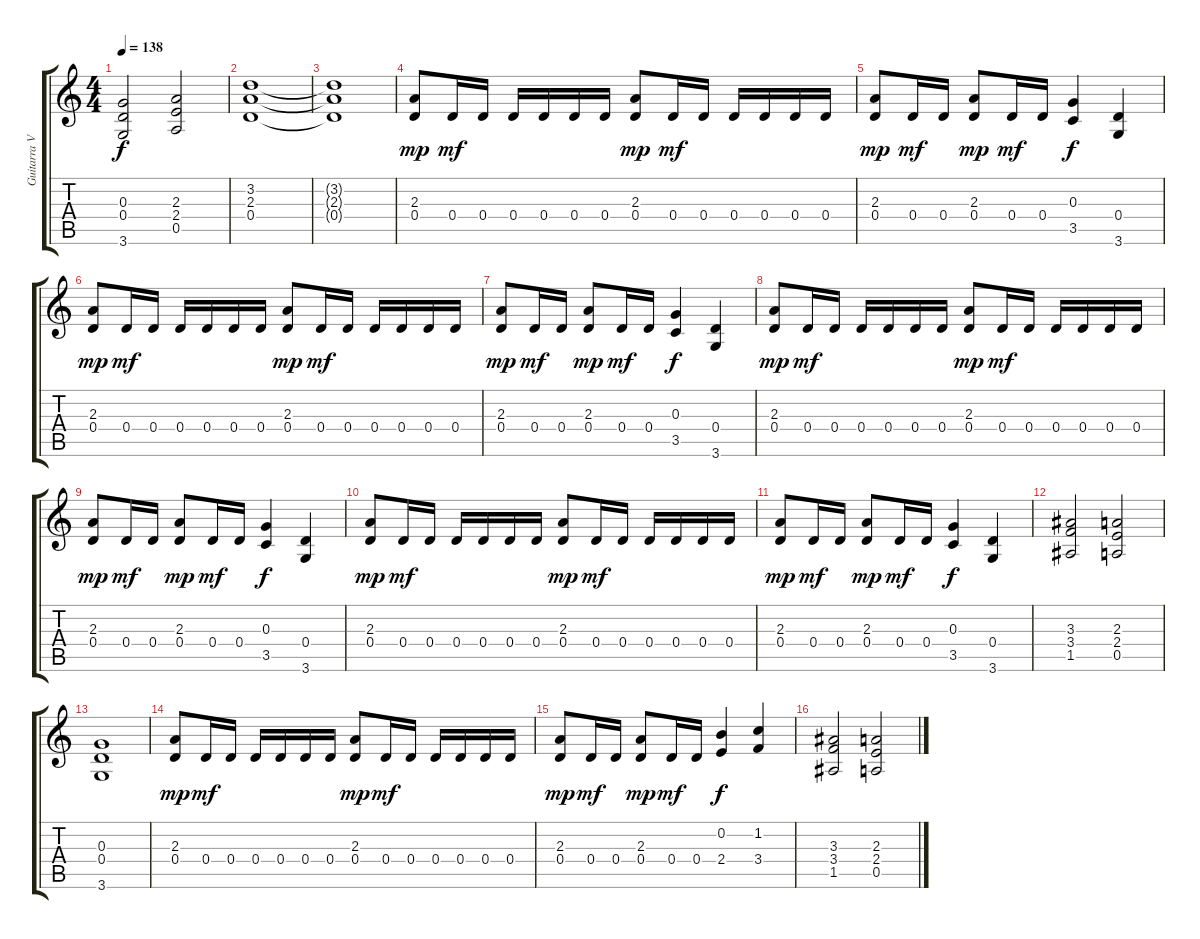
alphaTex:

\track ("Guitarra VI (Dist. Rítmica)" "Guitarra V") {instrument distortionguitar}
\staff {score tabs}
\tuning (E4 B3 G3 D3 A2 E2) {hide}
\ts (4 4)
\tempo 138
\clef g2
\ks c
(0.3 0.4 3.6).2{dy f} (2.3 2.4 0.5).2 |
(3.2 2.3 0.4).1 |
(3.2{t} 2.3{t} 0.4{t}).1 |
(2.3 0.4).8{dy mp} 0.4.16{dy mf} 0.4.16 0.4.16 0.4.16 0.4.16 0.4.16 (2.3 0.4).8{dy mp} 0.4.16{dy mf} 0.4.16 0.4.16 0.4.16 0.4.16 0.4.16 |
(2.3 0.4).8{dy mp} 0.4.16{dy mf} 0.4.16 (2.3 0.4).8{dy mp} 0.4.16{dy mf} 0.4.16 (0.3 3.5).4{dy f} (0.4 3.6).4 |
(2.3 0.4).8{dy mp} 0.4.16{dy mf} 0.4.16 0.4.16 0.4.16 0.4.16 0.4.16 (2.3 0.4).8{dy mp} 0.4.16{dy mf} 0.4.16 0.4.16 0.4.16 0.4.16 0.4.16 |
(2.3 0.4).8{dy mp} 0.4.16{dy mf} 0.4.16 (2.3 0.4).8{dy mp} 0.4.16{dy mf} 0.4.16 (0.3 3.5).4{dy f} (0.4 3.6).4 |
(2.3 0.4).8{dy mp} 0.4.16{dy mf} 0.4.16 0.4.16 0.4.16 0.4.16 0.4.16 (2.3 0.4).8{dy mp} 0.4.16{dy mf} 0.4.16 0.4.16 0.4.16 0.4.16 0.4.16 |
(2.3 0.4).8{dy mp} 0.4.16{dy mf} 0.4.16 (2.3 0.4).8{dy mp} 0.4.16{dy mf} 0.4.16 (0.3 3.5).4{dy f} (0.4 3.6).4 |
(2.3 0.4).8{dy mp} 0.4.16{dy mf} 0.4.16 0.4.16 0.4.16 0.4.16 0.4.16 (2.3 0.4).8{dy mp} 0.4.16{dy mf} 0.4.16 0.4.16 0.4.16 0.4.16 0.4.16 |
(2.3 0.4).8{dy mp} 0.4.16{dy mf} 0.4.16 (2.3 0.4).8{dy mp} 0.4.16{dy mf} 0.4.16 (0.3 3.5).4{dy f} (0.4 3.6).4 |
(3.3 3.4 1.5).2 (2.3 2.4 0.5).2 |
(0.3 0.4 3.6).1 |
(2.3 0.4).8{dy mp} 0.4.16{dy mf} 0.4.16 0.4.16 0.4.16 0.4.16 0.4.16 (2.3 0.4).8{dy mp} 0.4.16{dy mf} 0.4.16 0.4.16 0.4.16 0.4.16 0.4.16 |
(2.3 0.4).8{dy mp} 0.4.16{dy mf} 0.4.16 (2.3 0.4).8{dy mp} 0.4.16{dy mf} 0.4.16 (0.2 2.4).4{dy f} (1.2 3.4).4 |
(3.3 3.4 1.5).2 (2.3 2.4 0.5).2
